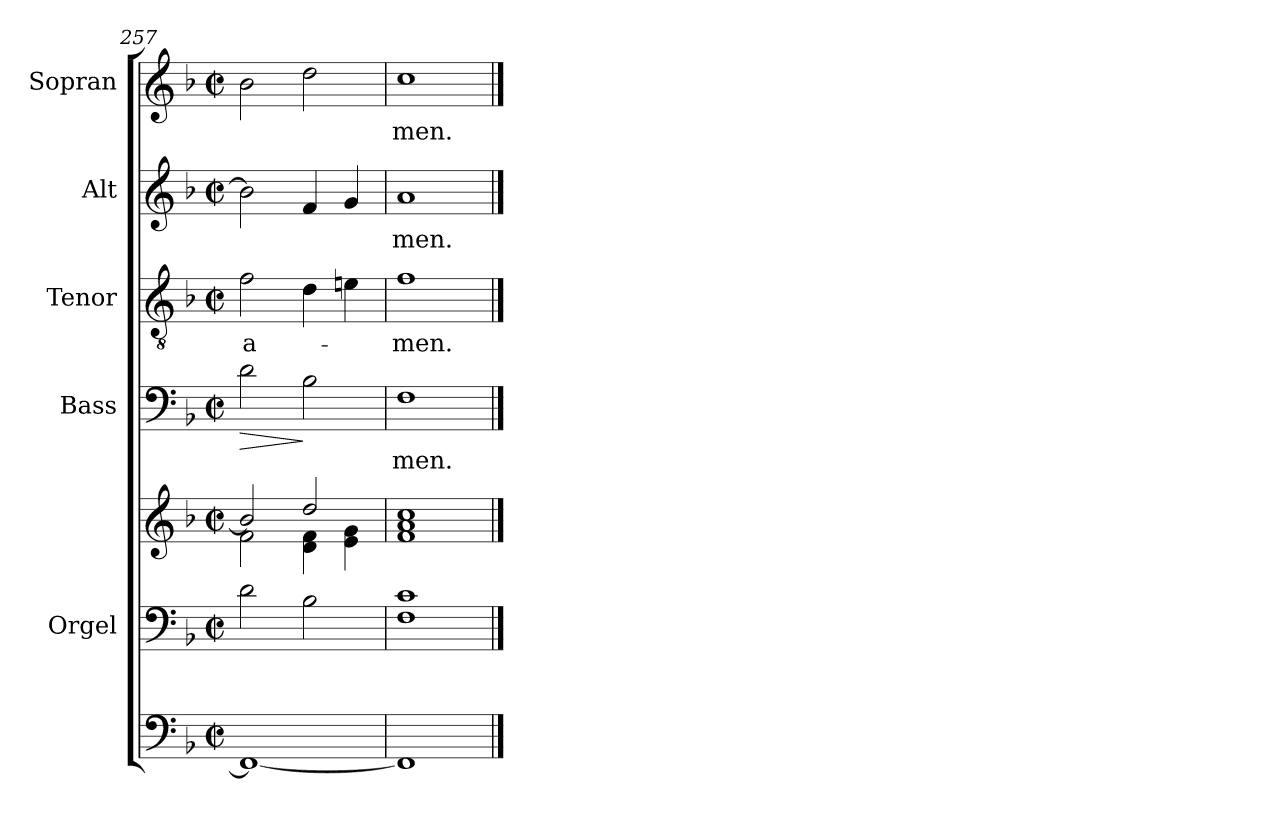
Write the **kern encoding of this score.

**kern	**kern	**kern	**kern	**text	**dynam	**kern	**text	**kern	**text	**kern	**text
*part6	*part5	*part5	*part4	*part4	*part4	*part3	*part3	*part2	*part2	*part1	*part1
*staff7	*staff6	*staff5	*staff4	*staff4	*staff4	*staff3	*staff3	*staff2	*staff2	*staff1	*staff1
*	*I"Orgel	*	*I"Bass	*	*	*I"Tenor	*	*I"Alt	*	*I"Sopran	*
*	*I'Org.	*	*I'B	*	*	*I'T	*	*I'A	*	*I'S	*
*clefF4	*clefF4	*clefG2	*clefF4	*	*	*clefGv2	*	*clefG2	*	*clefG2	*
*ITrd7c12	*	*	*	*	*	*	*	*	*	*	*
*k[b-]	*k[b-]	*k[b-]	*k[b-]	*	*	*k[b-]	*	*k[b-]	*	*k[b-]	*
*F:	*F:	*F:	*F:	*	*	*F:	*	*F:	*	*F:	*
*M2/2	*M2/2	*M2/2	*M2/2	*	*	*M2/2	*	*M2/2	*	*M2/2	*
*met(c|)	*met(c|)	*met(c|)	*met(c|)	*	*	*met(c|)	*	*met(c|)	*	*met(c|)	*
=257	=257	=257	=257	=257	=257	=257	=257	=257	=257	=257	=257
*	*	*^	*	*	*	*	*	*	*	*	*
!	!	!	!	!	!	!LO:HP:b	!	!LO:LY:b	!	!	!	!
1FFF_	2d\	2b-/]	2f\	2d\	.	>	2f\	a-	2b-\]	.	2b-\	.
.	2B-\	2dd/	4d\ 4f\	2B-\	.	]	4d\	.	4f/	.	2dd\	.
.	.	.	4e\ 4g\	.	.	.	4en\	.	4g/	.	.	.
=258	=258	=258	=258	=258	=258	=258	=258	=258	=258	=258	=258	=258
!	!	!	!	!	!LO:LY:b	!	!	!LO:LY:b	!	!LO:LY:b	!	!LO:LY:b
*	*	*v	*v	*	*	*	*	*	*	*	*	*
1FFF]	1F 1c	1f 1a 1cc	1F	-men.	.	1f	-men.	1a	-men.	1cc	-men.
==	==	==	==	==	==	==	==	==	==	==	==
*-	*-	*-	*-	*-	*-	*-	*-	*-	*-	*-	*-
